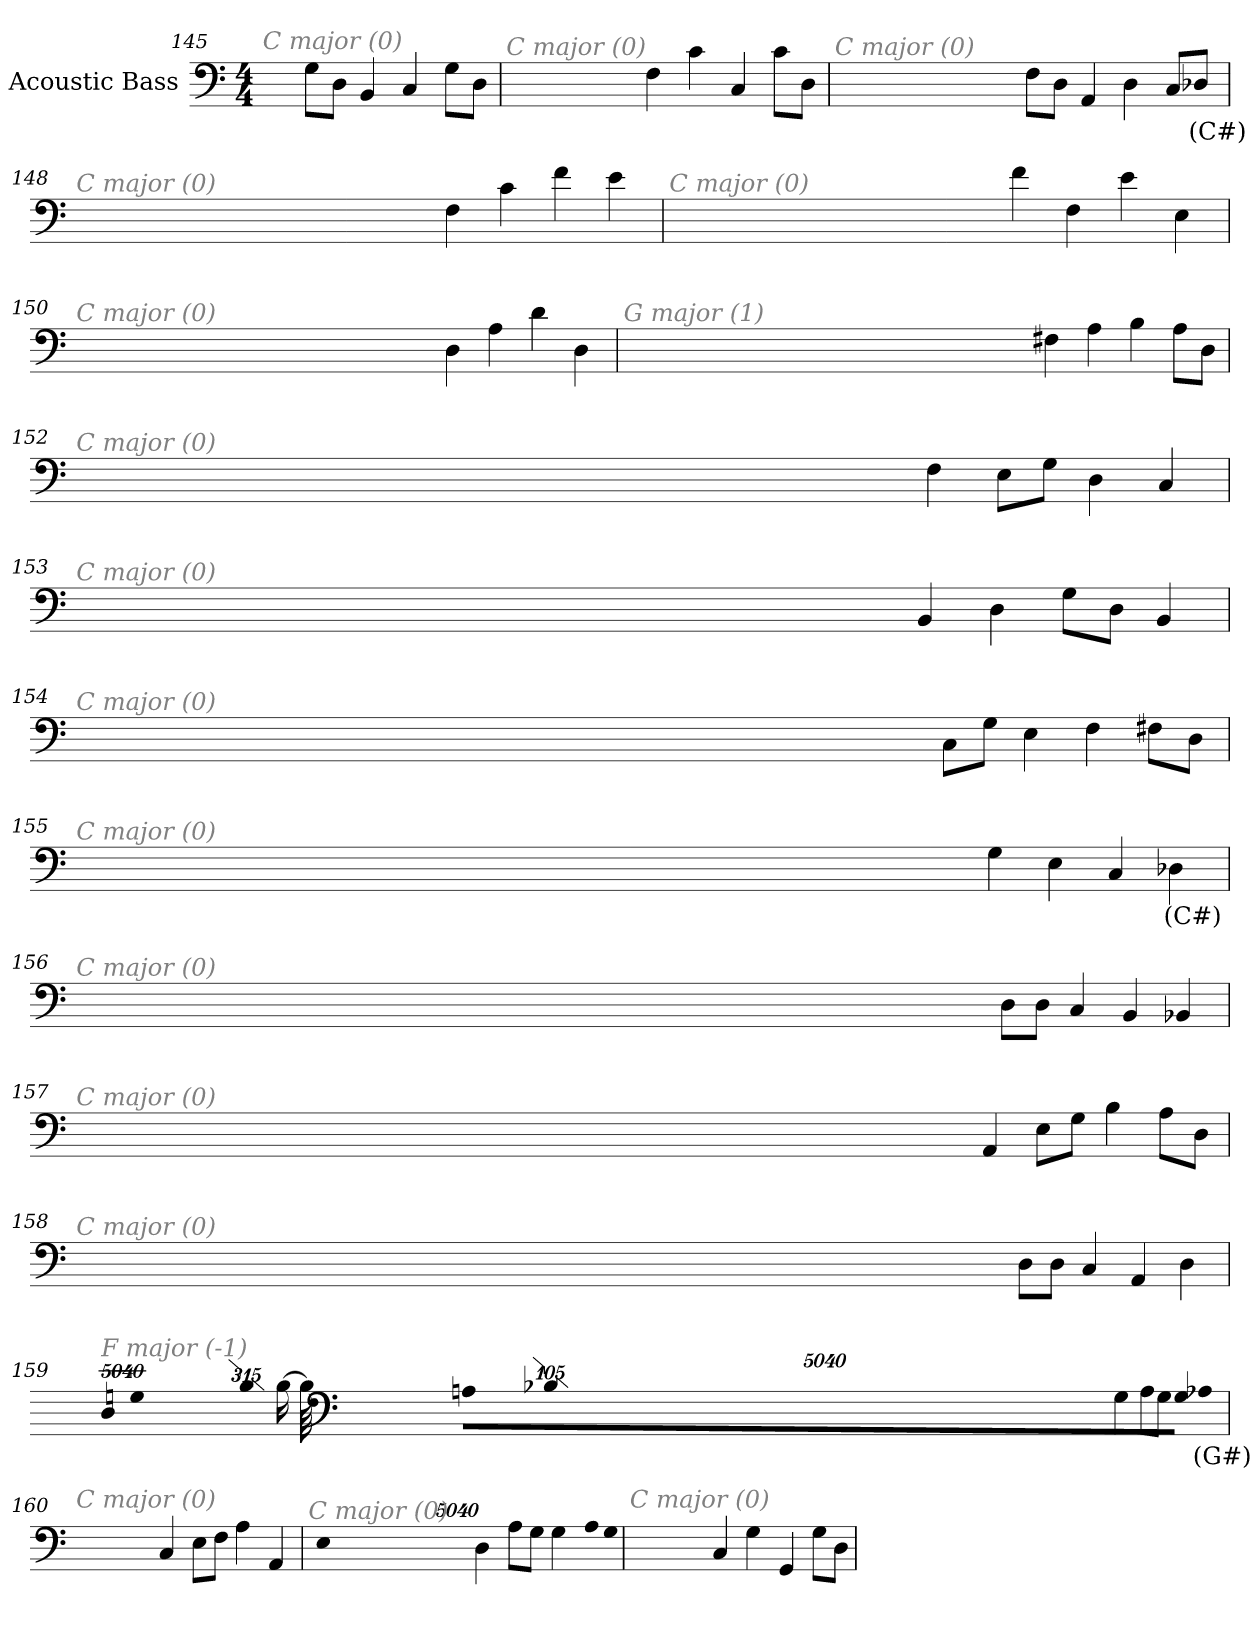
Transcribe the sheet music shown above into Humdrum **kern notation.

**kern	**text
*part1	*part1
*staff1	*staff1
*I"Acoustic Bass	*
*clefF4	*
*ITrd7c12	*
*k[]	*
*C:	*
*M4/4	*
=145	=145
!LO:TX:i:color=#808080:t=C major (0)	!
8GGL	.
8DDJ	.
4BBB	.
4CC	.
8GGL	.
8DDJ	.
=146	=146
!LO:TX:i:color=#808080:t=C major (0)	!
4FF	.
4C	.
4CC	.
8CL	.
8DDJ	.
=147	=147
!LO:TX:i:color=#808080:t=C major (0)	!
8FFL	.
8DDJ	.
4AAA	.
4DD	.
8CCL	.
8DD-XiJ	(C#)
=148	=148
!LO:TX:i:color=#808080:t=C major (0)	!
4FF	.
4C	.
4F	.
4E	.
=149	=149
!LO:TX:i:color=#808080:t=C major (0)	!
4F	.
4FF	.
4E	.
4EE	.
=150	=150
!LO:TX:i:color=#808080:t=C major (0)	!
4DD	.
4AA	.
4D	.
4DD	.
=151	=151
!LO:TX:i:color=#808080:t=G major (1)	!
4FF#X	.
4AA	.
4BB	.
8AAL	.
8DDJ	.
=152	=152
!LO:TX:i:color=#808080:t=C major (0)	!
4FF	.
8EEL	.
8GGJ	.
4DD	.
4CC	.
=153	=153
!LO:TX:i:color=#808080:t=C major (0)	!
4BBB	.
4DD	.
8GGL	.
8DDJ	.
4BBB	.
=154	=154
!LO:TX:i:color=#808080:t=C major (0)	!
8CCL	.
8GGJ	.
4EE	.
4FF	.
8FF#XL	.
8DDJ	.
=155	=155
!LO:TX:i:color=#808080:t=C major (0)	!
4GG	.
4EE	.
4CC	.
4DD-Xi	(C#)
=156	=156
!LO:TX:i:color=#808080:t=C major (0)	!
8DDL	.
8DDJ	.
4CC	.
4BBB	.
4BBB-X	.
=157	=157
!LO:TX:i:color=#808080:t=C major (0)	!
4AAA	.
8EEL	.
8GGJ	.
4BB	.
8AAL	.
8DDJ	.
=158	=158
!LO:TX:i:color=#808080:t=C major (0)	!
8DDL	.
8DDJ	.
4CC	.
4AAA	.
4DD	.
=159	=159
!LO:TX:i:color=#808080:t=F major (-1)	!
4GG	.
8AAL	.
8GGJ	.
!LO:N:vis=8	!
40320%3347GGL	.
!LO:N:vis=8	!
40320%3347AA-Xi	(G#)
!LO:N:vis=8	!
40320%3347AAJ	.
!LO:N:vis=1024	!
[13440%13BB-XL	.
16BB-L_	.
64BB-L_	.
!LO:N:vis=256	!
20160%79BB-L]	.
!LO:N:vis=8	!
40320%3347GGn	.
!LO:N:vis=8	!
40320%3347DDJ	.
=160	=160
!LO:TX:i:color=#808080:t=C major (0)	!
4CC	.
8EEL	.
8FFJ	.
4AA	.
4AAA	.
=161	=161
!LO:TX:i:color=#808080:t=C major (0)	!
4DD	.
8AAL	.
8GGJ	.
4GG	.
!LO:N:vis=8	!
40320%3347AAL	.
!LO:N:vis=8	!
40320%3347GG	.
!LO:N:vis=8	!
40320%3347EEJ	.
=162	=162
!LO:TX:i:color=#808080:t=C major (0)	!
4CC	.
4GG	.
4GGG	.
8GGL	.
8DDJ	.
=	=
*-	*-
